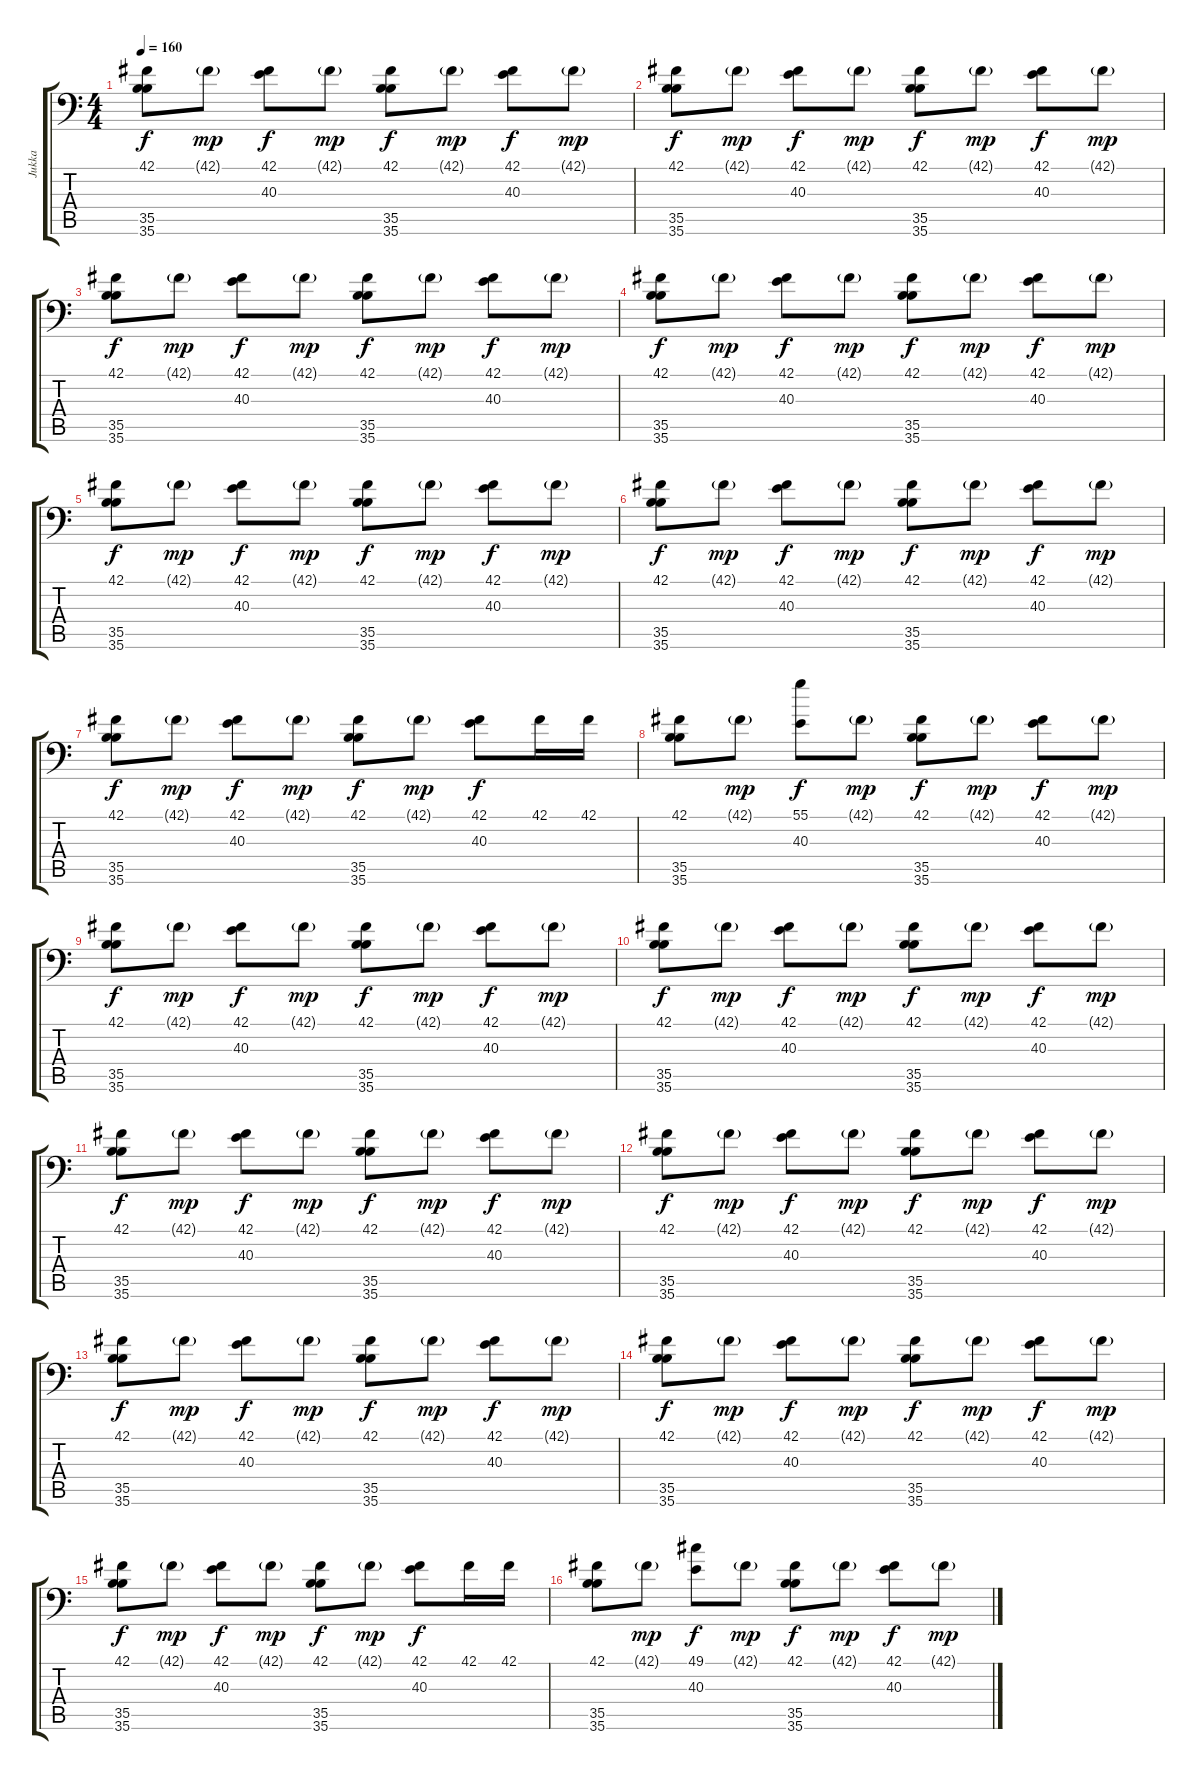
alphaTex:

\track ("Jukka" "Jukka") {instrument acousticgrandpiano}
\staff {score tabs}
\tuning (C-1 C-1 C-1 C-1 C-1 C-1) {hide}
\ts (4 4)
\tempo 160
\clef f4
\ks c
(42.1 35.5 35.6).8{dy f} 42.1{g}.8{dy mp} (42.1 40.3).8{dy f} 42.1{g}.8{dy mp} (42.1 35.5 35.6).8{dy f} 42.1{g}.8{dy mp} (42.1 40.3).8{dy f} 42.1{g}.8{dy mp} |
(42.1 35.5 35.6).8{dy f} 42.1{g}.8{dy mp} (42.1 40.3).8{dy f} 42.1{g}.8{dy mp} (42.1 35.5 35.6).8{dy f} 42.1{g}.8{dy mp} (42.1 40.3).8{dy f} 42.1{g}.8{dy mp} |
(42.1 35.5 35.6).8{dy f} 42.1{g}.8{dy mp} (42.1 40.3).8{dy f} 42.1{g}.8{dy mp} (42.1 35.5 35.6).8{dy f} 42.1{g}.8{dy mp} (42.1 40.3).8{dy f} 42.1{g}.8{dy mp} |
(42.1 35.5 35.6).8{dy f} 42.1{g}.8{dy mp} (42.1 40.3).8{dy f} 42.1{g}.8{dy mp} (42.1 35.5 35.6).8{dy f} 42.1{g}.8{dy mp} (42.1 40.3).8{dy f} 42.1{g}.8{dy mp} |
(42.1 35.5 35.6).8{dy f} 42.1{g}.8{dy mp} (42.1 40.3).8{dy f} 42.1{g}.8{dy mp} (42.1 35.5 35.6).8{dy f} 42.1{g}.8{dy mp} (42.1 40.3).8{dy f} 42.1{g}.8{dy mp} |
(42.1 35.5 35.6).8{dy f} 42.1{g}.8{dy mp} (42.1 40.3).8{dy f} 42.1{g}.8{dy mp} (42.1 35.5 35.6).8{dy f} 42.1{g}.8{dy mp} (42.1 40.3).8{dy f} 42.1{g}.8{dy mp} |
(42.1 35.5 35.6).8{dy f} 42.1{g}.8{dy mp} (42.1 40.3).8{dy f} 42.1{g}.8{dy mp} (42.1 35.5 35.6).8{dy f} 42.1{g}.8{dy mp} (42.1 40.3).8{dy f} 42.1.16 42.1.16 |
(42.1 35.5 35.6).8 42.1{g}.8{dy mp} (55.1 40.3).8{dy f} 42.1{g}.8{dy mp} (42.1 35.5 35.6).8{dy f} 42.1{g}.8{dy mp} (42.1 40.3).8{dy f} 42.1{g}.8{dy mp} |
(42.1 35.5 35.6).8{dy f} 42.1{g}.8{dy mp} (42.1 40.3).8{dy f} 42.1{g}.8{dy mp} (42.1 35.5 35.6).8{dy f} 42.1{g}.8{dy mp} (42.1 40.3).8{dy f} 42.1{g}.8{dy mp} |
(42.1 35.5 35.6).8{dy f} 42.1{g}.8{dy mp} (42.1 40.3).8{dy f} 42.1{g}.8{dy mp} (42.1 35.5 35.6).8{dy f} 42.1{g}.8{dy mp} (42.1 40.3).8{dy f} 42.1{g}.8{dy mp} |
(42.1 35.5 35.6).8{dy f} 42.1{g}.8{dy mp} (42.1 40.3).8{dy f} 42.1{g}.8{dy mp} (42.1 35.5 35.6).8{dy f} 42.1{g}.8{dy mp} (42.1 40.3).8{dy f} 42.1{g}.8{dy mp} |
(42.1 35.5 35.6).8{dy f} 42.1{g}.8{dy mp} (42.1 40.3).8{dy f} 42.1{g}.8{dy mp} (42.1 35.5 35.6).8{dy f} 42.1{g}.8{dy mp} (42.1 40.3).8{dy f} 42.1{g}.8{dy mp} |
(42.1 35.5 35.6).8{dy f} 42.1{g}.8{dy mp} (42.1 40.3).8{dy f} 42.1{g}.8{dy mp} (42.1 35.5 35.6).8{dy f} 42.1{g}.8{dy mp} (42.1 40.3).8{dy f} 42.1{g}.8{dy mp} |
(42.1 35.5 35.6).8{dy f} 42.1{g}.8{dy mp} (42.1 40.3).8{dy f} 42.1{g}.8{dy mp} (42.1 35.5 35.6).8{dy f} 42.1{g}.8{dy mp} (42.1 40.3).8{dy f} 42.1{g}.8{dy mp} |
(42.1 35.5 35.6).8{dy f} 42.1{g}.8{dy mp} (42.1 40.3).8{dy f} 42.1{g}.8{dy mp} (42.1 35.5 35.6).8{dy f} 42.1{g}.8{dy mp} (42.1 40.3).8{dy f} 42.1.16 42.1.16 |
(42.1 35.5 35.6).8 42.1{g}.8{dy mp} (49.1 40.3).8{dy f} 42.1{g}.8{dy mp} (42.1 35.5 35.6).8{dy f} 42.1{g}.8{dy mp} (42.1 40.3).8{dy f} 42.1{g}.8{dy mp}
